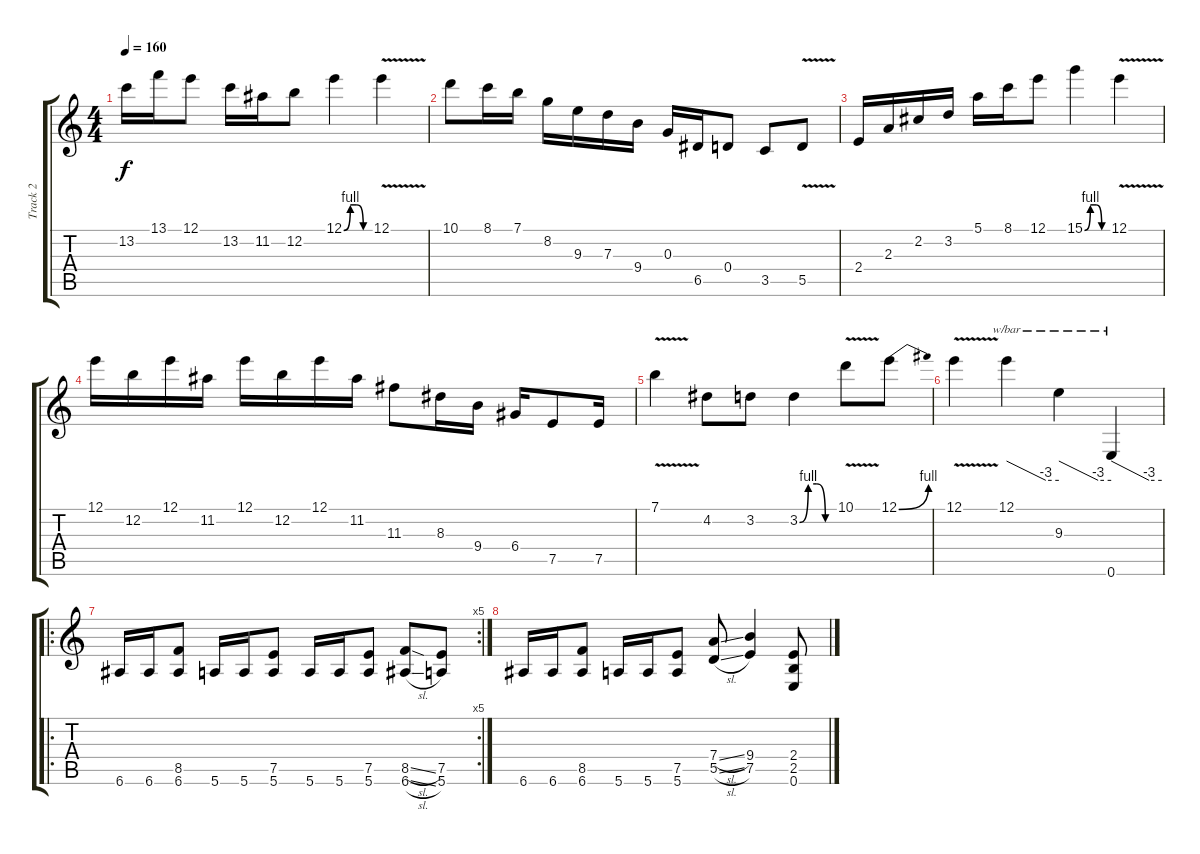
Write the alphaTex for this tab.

\track ("Track 2" "Track 2") {instrument distortionguitar}
\staff {score tabs}
\tuning (E4 B3 G3 D3 A2 E2) {hide}
\ts (4 4)
\tempo 160
\clef g2
\ks c
13.2.16{dy f} 13.1.16 12.1.8 13.2.16 11.2.16 12.2.8 12.1{be (custom 0 0 15 4 30 4 45 0 60 0)}.4 12.1{v}.4 |
10.1.8 8.1.16 7.1.16 8.2.16 9.3.16 7.3.16 9.4.16 0.3.16 6.5.16 0.4.8 3.5.8 5.5{v}.8 |
2.4.16 2.3.16 2.2.16 3.2.16 5.1.16 8.1.16 12.1.8 15.1{be (custom 0 0 15 4 30 4 45 0 60 0)}.4 12.1{v}.4 |
12.1.16 12.2.16 12.1.16 11.2.16 12.1.16 12.2.16 12.1.16 11.2.16 11.3.8 8.3.16 9.4.16 6.4.16 7.5.8 7.5.16 |
7.1{v}.4 4.2.8 3.2.8 3.2{be (custom 0 0 15 4 30 4 45 0 60 0)}.4 10.1{v}.8 12.1{be (bend 0 0 60 4)}.8 |
12.1{v}.4 12.1.4{tbe (custom default 0 0 45 -12 60 -12)} 9.3.4{tbe (custom default 0 0 45 -12 60 -12)} 0.6.4{tbe (custom default 0 0 45 -12 60 -12)} |
\ro
\rc 5
6.6.16 6.6.16 (8.5 6.6).8 5.6.16 5.6.16 (7.5 5.6).8 5.6.16 5.6.16 (7.5 5.6).8 (8.5{sl} 6.6{sl}).8 (7.5 5.6).8 |
6.6.16 6.6.16 (8.5 6.6).8 5.6.16 5.6.16 (7.5 5.6).8 (7.4{sl} 5.5{sl}).8 (9.4 7.5).4 (2.4 2.5 0.6).8
